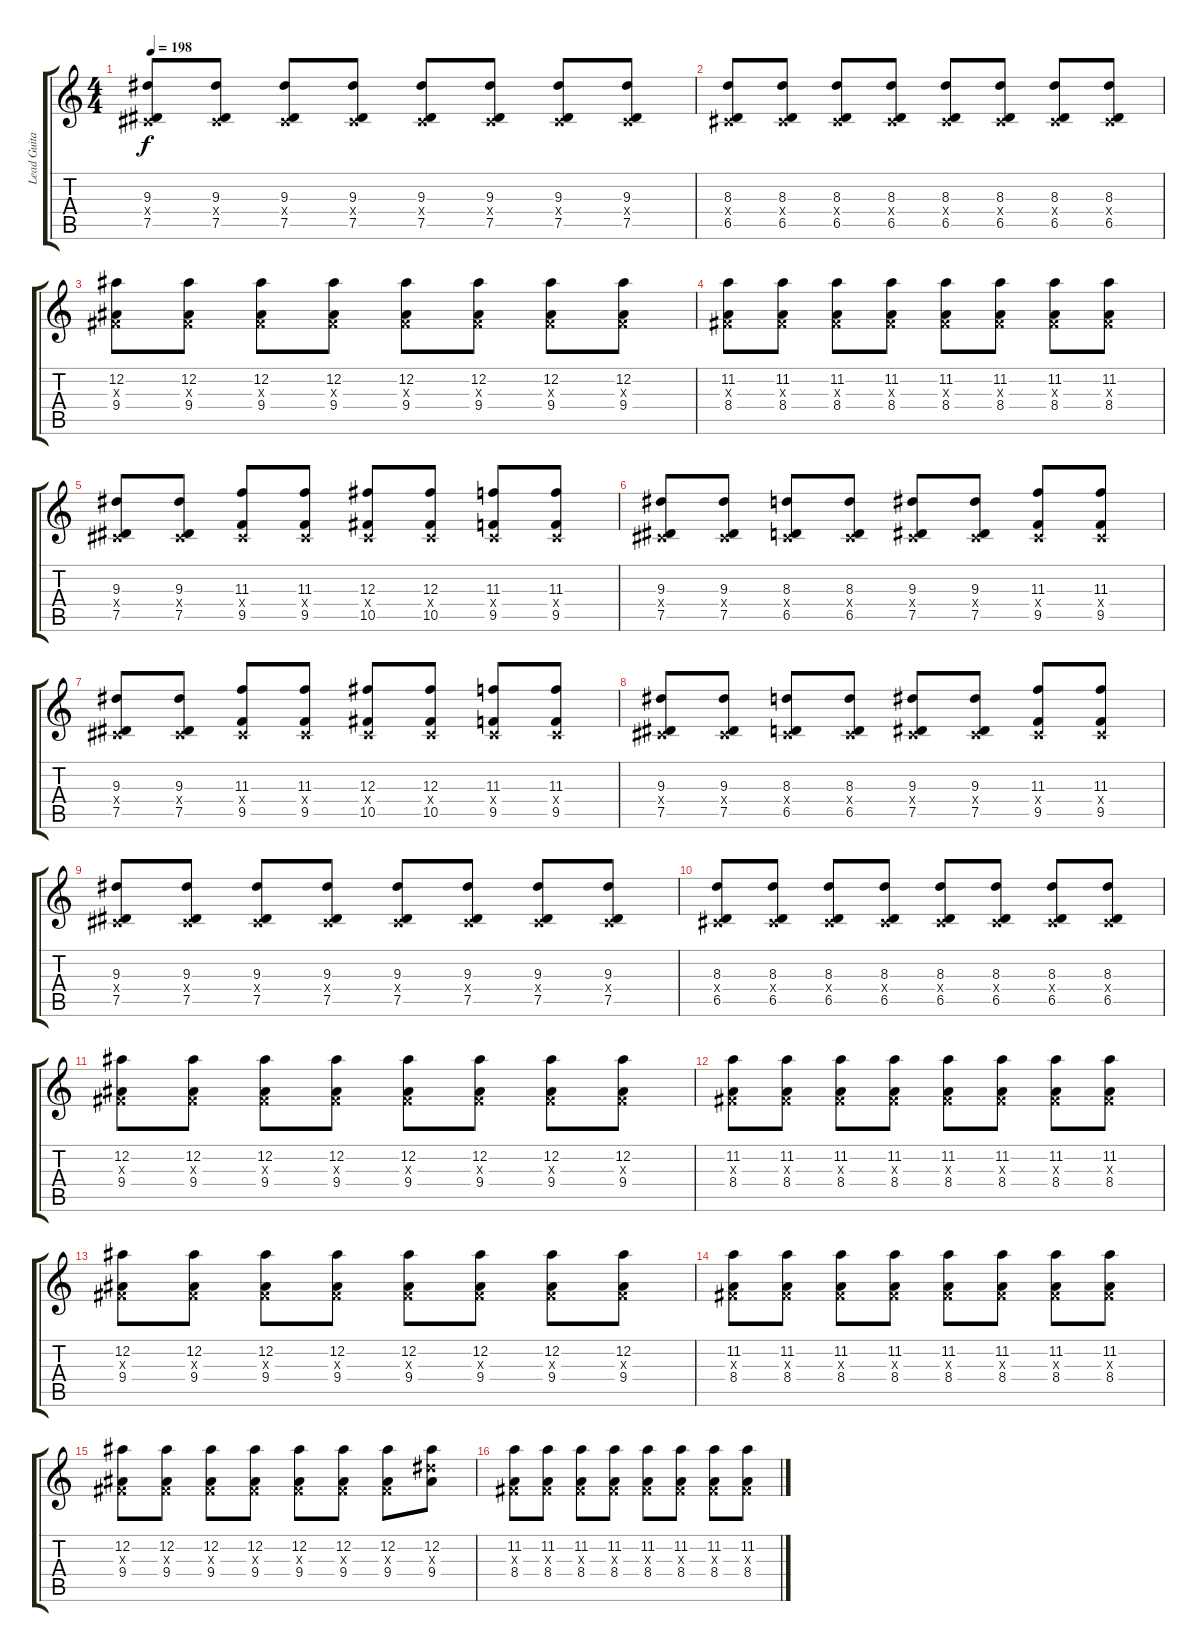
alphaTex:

\track ("Lead Guitar" "Lead Guita") {instrument distortionguitar}
\staff {score tabs}
\tuning (Eb4 Bb3 Gb3 Db3 Ab2 Db2) {hide}
\ts (4 4)
\tempo 198
\clef g2
\ks c
(9.3 0.4{x} 7.5).8{dy f} (9.3 0.4{x} 7.5).8 (9.3 0.4{x} 7.5).8 (9.3 0.4{x} 7.5).8 (9.3 0.4{x} 7.5).8 (9.3 0.4{x} 7.5).8 (9.3 0.4{x} 7.5).8 (9.3 0.4{x} 7.5).8 |
(8.3 0.4{x} 6.5).8 (8.3 0.4{x} 6.5).8 (8.3 0.4{x} 6.5).8 (8.3 0.4{x} 6.5).8 (8.3 0.4{x} 6.5).8 (8.3 0.4{x} 6.5).8 (8.3 0.4{x} 6.5).8 (8.3 0.4{x} 6.5).8 |
(12.2 0.3{x} 9.4).8 (12.2 0.3{x} 9.4).8 (12.2 0.3{x} 9.4).8 (12.2 0.3{x} 9.4).8 (12.2 0.3{x} 9.4).8 (12.2 0.3{x} 9.4).8 (12.2 0.3{x} 9.4).8 (12.2 0.3{x} 9.4).8 |
(11.2 0.3{x} 8.4).8 (11.2 0.3{x} 8.4).8 (11.2 0.3{x} 8.4).8 (11.2 0.3{x} 8.4).8 (11.2 0.3{x} 8.4).8 (11.2 0.3{x} 8.4).8 (11.2 0.3{x} 8.4).8 (11.2 0.3{x} 8.4).8 |
(9.3 0.4{x} 7.5).8 (9.3 0.4{x} 7.5).8 (11.3 0.4{x} 9.5).8 (11.3 0.4{x} 9.5).8 (12.3 0.4{x} 10.5).8 (12.3 0.4{x} 10.5).8 (11.3 0.4{x} 9.5).8 (11.3 0.4{x} 9.5).8 |
(9.3 0.4{x} 7.5).8 (9.3 0.4{x} 7.5).8 (8.3 0.4{x} 6.5).8 (8.3 0.4{x} 6.5).8 (9.3 0.4{x} 7.5).8 (9.3 0.4{x} 7.5).8 (11.3 0.4{x} 9.5).8 (11.3 0.4{x} 9.5).8 |
(9.3 0.4{x} 7.5).8 (9.3 0.4{x} 7.5).8 (11.3 0.4{x} 9.5).8 (11.3 0.4{x} 9.5).8 (12.3 0.4{x} 10.5).8 (12.3 0.4{x} 10.5).8 (11.3 0.4{x} 9.5).8 (11.3 0.4{x} 9.5).8 |
(9.3 0.4{x} 7.5).8 (9.3 0.4{x} 7.5).8 (8.3 0.4{x} 6.5).8 (8.3 0.4{x} 6.5).8 (9.3 0.4{x} 7.5).8 (9.3 0.4{x} 7.5).8 (11.3 0.4{x} 9.5).8 (11.3 0.4{x} 9.5).8 |
(9.3 0.4{x} 7.5).8 (9.3 0.4{x} 7.5).8 (9.3 0.4{x} 7.5).8 (9.3 0.4{x} 7.5).8 (9.3 0.4{x} 7.5).8 (9.3 0.4{x} 7.5).8 (9.3 0.4{x} 7.5).8 (9.3 0.4{x} 7.5).8 |
(8.3 0.4{x} 6.5).8 (8.3 0.4{x} 6.5).8 (8.3 0.4{x} 6.5).8 (8.3 0.4{x} 6.5).8 (8.3 0.4{x} 6.5).8 (8.3 0.4{x} 6.5).8 (8.3 0.4{x} 6.5).8 (8.3 0.4{x} 6.5).8 |
(12.2 0.3{x} 9.4).8 (12.2 0.3{x} 9.4).8 (12.2 0.3{x} 9.4).8 (12.2 0.3{x} 9.4).8 (12.2 0.3{x} 9.4).8 (12.2 0.3{x} 9.4).8 (12.2 0.3{x} 9.4).8 (12.2 0.3{x} 9.4).8 |
(11.2 0.3{x} 8.4).8 (11.2 0.3{x} 8.4).8 (11.2 0.3{x} 8.4).8 (11.2 0.3{x} 8.4).8 (11.2 0.3{x} 8.4).8 (11.2 0.3{x} 8.4).8 (11.2 0.3{x} 8.4).8 (11.2 0.3{x} 8.4).8 |
(12.2 0.3{x} 9.4).8 (12.2 0.3{x} 9.4).8 (12.2 0.3{x} 9.4).8 (12.2 0.3{x} 9.4).8 (12.2 0.3{x} 9.4).8 (12.2 0.3{x} 9.4).8 (12.2 0.3{x} 9.4).8 (12.2 0.3{x} 9.4).8 |
(11.2 0.3{x} 8.4).8 (11.2 0.3{x} 8.4).8 (11.2 0.3{x} 8.4).8 (11.2 0.3{x} 8.4).8 (11.2 0.3{x} 8.4).8 (11.2 0.3{x} 8.4).8 (11.2 0.3{x} 8.4).8 (11.2 0.3{x} 8.4).8 |
(12.2 0.3{x} 9.4).8 (12.2 0.3{x} 9.4).8 (12.2 0.3{x} 9.4).8 (12.2 0.3{x} 9.4).8 (12.2 0.3{x} 9.4).8 (12.2 0.3{x} 9.4).8 (12.2 0.3{x} 9.4).8 (12.2 9.3{x} 9.4).8 |
(11.2 0.3{x} 8.4).8 (11.2 0.3{x} 8.4).8 (11.2 0.3{x} 8.4).8 (11.2 0.3{x} 8.4).8 (11.2 0.3{x} 8.4).8 (11.2 0.3{x} 8.4).8 (11.2 0.3{x} 8.4).8 (11.2 0.3{x} 8.4).8
